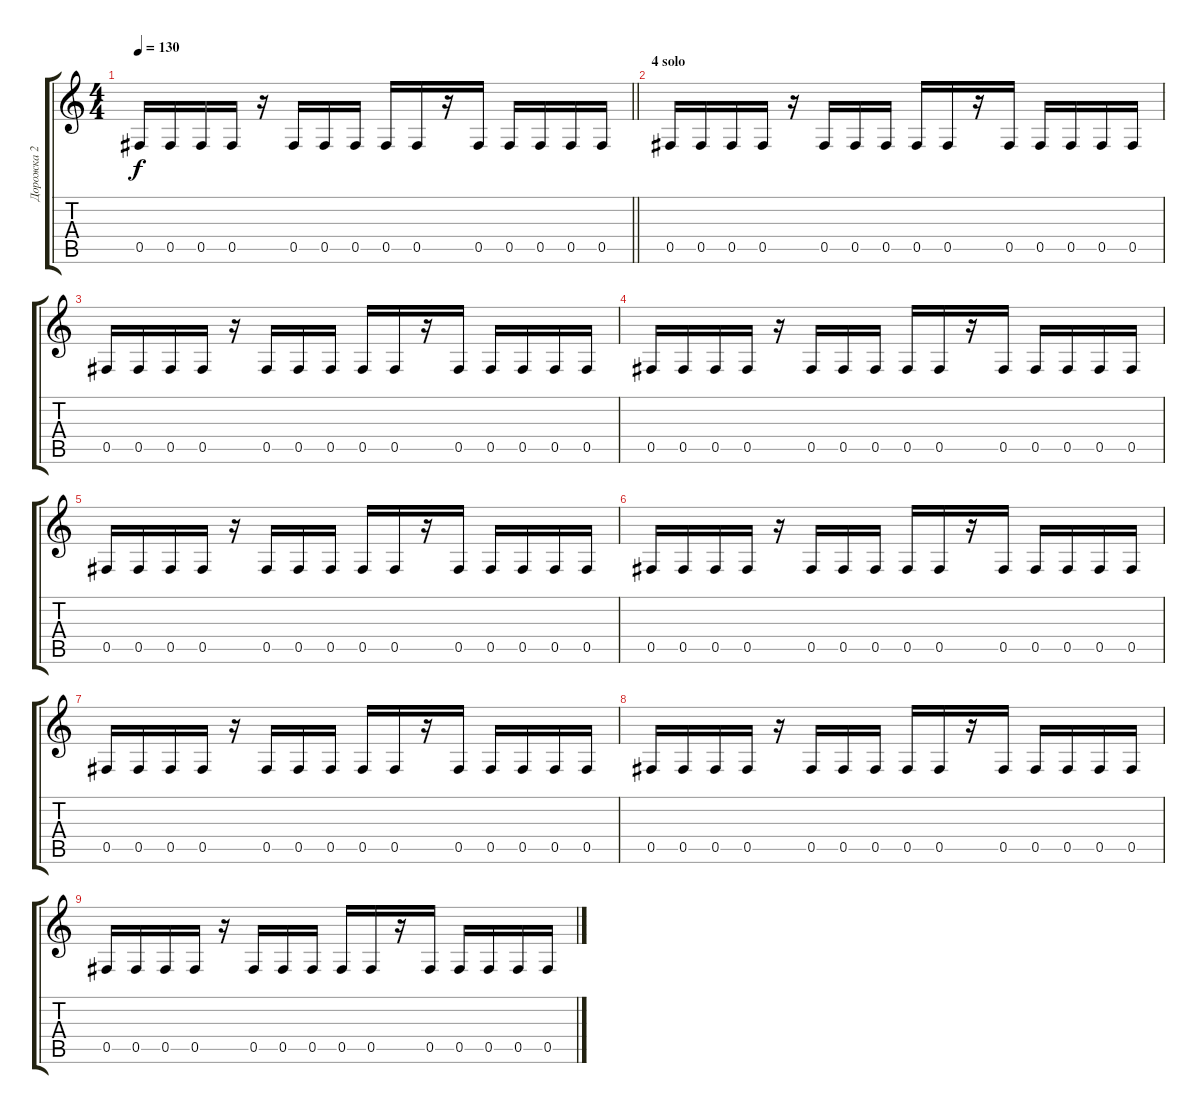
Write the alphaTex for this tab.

\track ("Дорожка 2" "Дорожка 2") {instrument distortionguitar}
\staff {score tabs}
\tuning (Db4 Ab3 E3 B2 Gb2 B1) {hide}
\ts (4 4)
\tempo 130
\clef g2
\barLineRight lightlight
\ks c
0.5.16{dy f} 0.5.16 0.5.16 0.5.16 r.16 0.5.16 0.5.16 0.5.16 0.5.16 0.5.16 r.16 0.5.16 0.5.16 0.5.16 0.5.16 0.5.16 |
\section ("" "4 solo")
0.5.16 0.5.16 0.5.16 0.5.16 r.16 0.5.16 0.5.16 0.5.16 0.5.16 0.5.16 r.16 0.5.16 0.5.16 0.5.16 0.5.16 0.5.16 |
0.5.16 0.5.16 0.5.16 0.5.16 r.16 0.5.16 0.5.16 0.5.16 0.5.16 0.5.16 r.16 0.5.16 0.5.16 0.5.16 0.5.16 0.5.16 |
0.5.16 0.5.16 0.5.16 0.5.16 r.16 0.5.16 0.5.16 0.5.16 0.5.16 0.5.16 r.16 0.5.16 0.5.16 0.5.16 0.5.16 0.5.16 |
0.5.16 0.5.16 0.5.16 0.5.16 r.16 0.5.16 0.5.16 0.5.16 0.5.16 0.5.16 r.16 0.5.16 0.5.16 0.5.16 0.5.16 0.5.16 |
0.5.16 0.5.16 0.5.16 0.5.16 r.16 0.5.16 0.5.16 0.5.16 0.5.16 0.5.16 r.16 0.5.16 0.5.16 0.5.16 0.5.16 0.5.16 |
0.5.16 0.5.16 0.5.16 0.5.16 r.16 0.5.16 0.5.16 0.5.16 0.5.16 0.5.16 r.16 0.5.16 0.5.16 0.5.16 0.5.16 0.5.16 |
0.5.16 0.5.16 0.5.16 0.5.16 r.16 0.5.16 0.5.16 0.5.16 0.5.16 0.5.16 r.16 0.5.16 0.5.16 0.5.16 0.5.16 0.5.16 |
0.5.16 0.5.16 0.5.16 0.5.16 r.16 0.5.16 0.5.16 0.5.16 0.5.16 0.5.16 r.16 0.5.16 0.5.16 0.5.16 0.5.16 0.5.16
